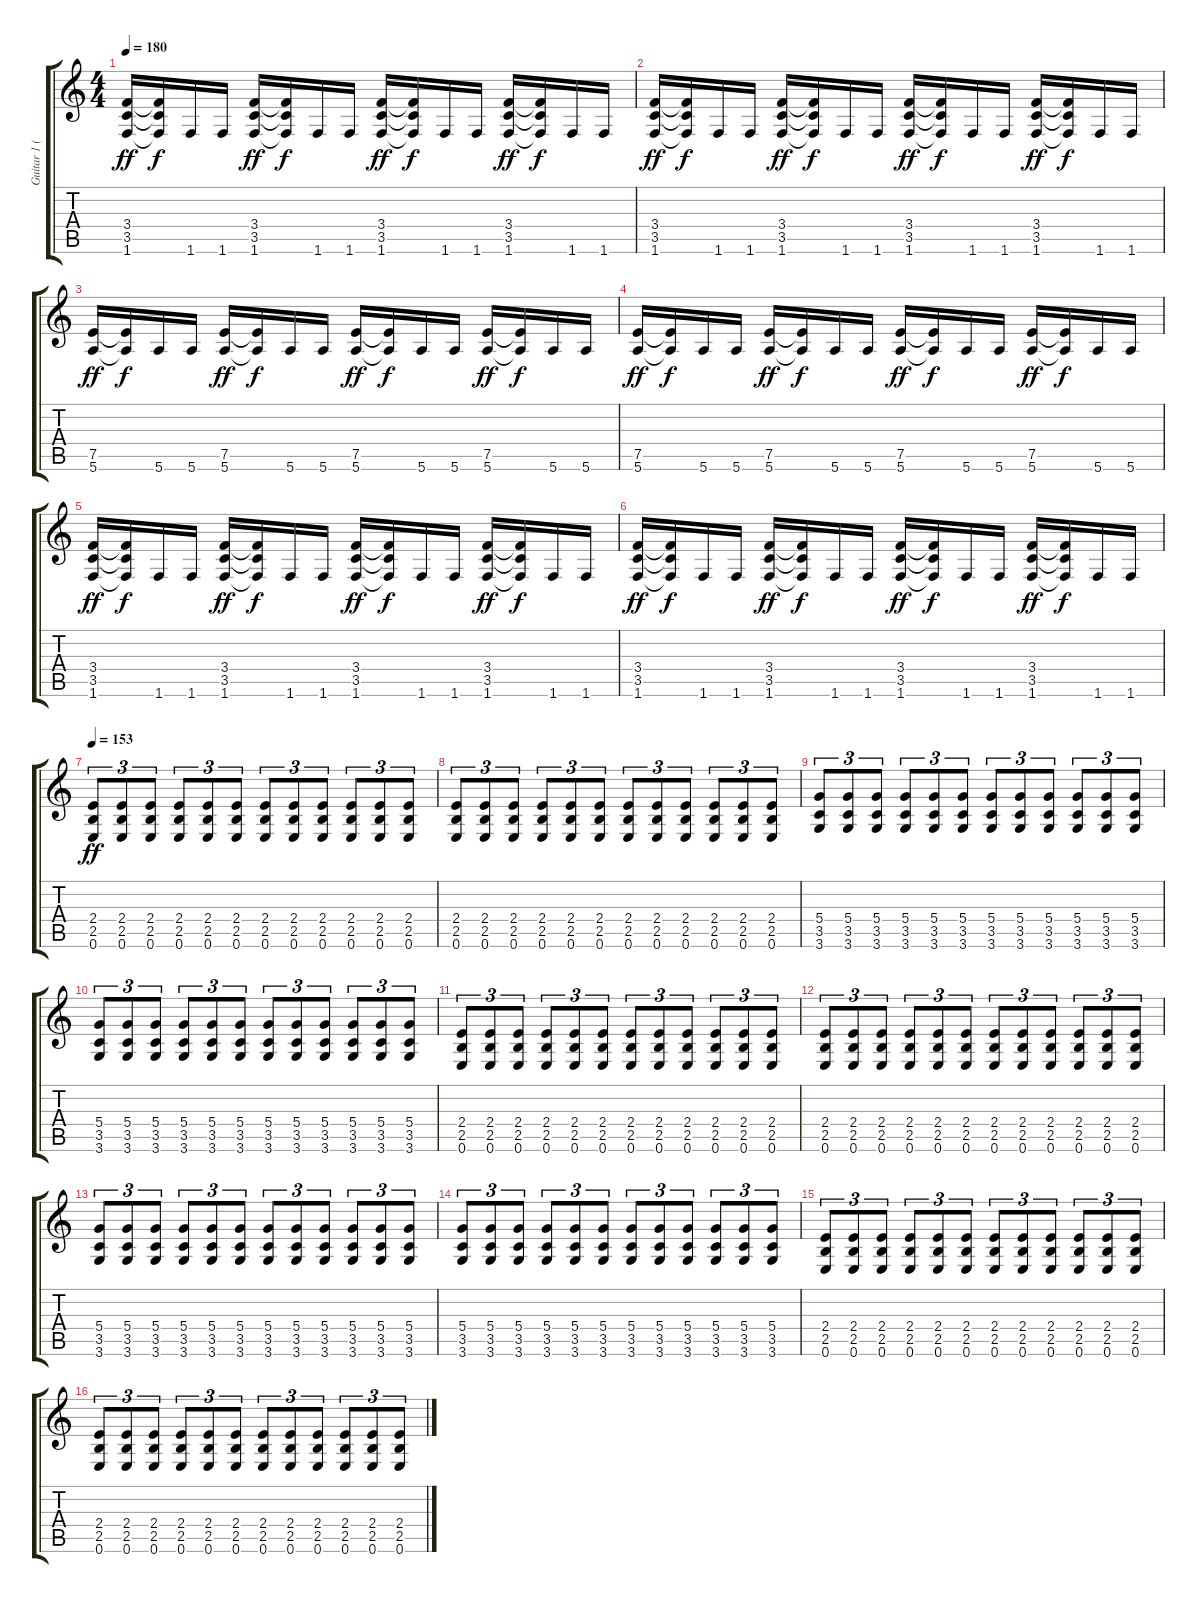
\track ("Guitar 1 (Lead)" "Guitar 1 (") {instrument distortionguitar}
\staff {score tabs}
\tuning (E4 B3 G3 D3 A2 E2) {hide}
\ts (4 4)
\tempo 180
\clef g2
\ks c
(3.4 3.5 1.6).16{dy ff} (3.4{t} 3.5{t} 1.6{t}).16{dy f} 1.6.16 1.6.16 (3.4 3.5 1.6).16{dy ff} (3.4{t} 3.5{t} 1.6{t}).16{dy f} 1.6.16 1.6.16 (3.4 3.5 1.6).16{dy ff} (3.4{t} 3.5{t} 1.6{t}).16{dy f} 1.6.16 1.6.16 (3.4 3.5 1.6).16{dy ff} (3.4{t} 3.5{t} 1.6{t}).16{dy f} 1.6.16 1.6.16 |
(3.4 3.5 1.6).16{dy ff} (3.4{t} 3.5{t} 1.6{t}).16{dy f} 1.6.16 1.6.16 (3.4 3.5 1.6).16{dy ff} (3.4{t} 3.5{t} 1.6{t}).16{dy f} 1.6.16 1.6.16 (3.4 3.5 1.6).16{dy ff} (3.4{t} 3.5{t} 1.6{t}).16{dy f} 1.6.16 1.6.16 (3.4 3.5 1.6).16{dy ff} (3.4{t} 3.5{t} 1.6{t}).16{dy f} 1.6.16 1.6.16 |
(7.5 5.6).16{dy ff} (7.5{t} 5.6{t}).16{dy f} 5.6.16 5.6.16 (7.5 5.6).16{dy ff} (7.5{t} 5.6{t}).16{dy f} 5.6.16 5.6.16 (7.5 5.6).16{dy ff} (7.5{t} 5.6{t}).16{dy f} 5.6.16 5.6.16 (7.5 5.6).16{dy ff} (7.5{t} 5.6{t}).16{dy f} 5.6.16 5.6.16 |
(7.5 5.6).16{dy ff} (7.5{t} 5.6{t}).16{dy f} 5.6.16 5.6.16 (7.5 5.6).16{dy ff} (7.5{t} 5.6{t}).16{dy f} 5.6.16 5.6.16 (7.5 5.6).16{dy ff} (7.5{t} 5.6{t}).16{dy f} 5.6.16 5.6.16 (7.5 5.6).16{dy ff} (7.5{t} 5.6{t}).16{dy f} 5.6.16 5.6.16 |
(3.4 3.5 1.6).16{dy ff} (3.4{t} 3.5{t} 1.6{t}).16{dy f} 1.6.16 1.6.16 (3.4 3.5 1.6).16{dy ff} (3.4{t} 3.5{t} 1.6{t}).16{dy f} 1.6.16 1.6.16 (3.4 3.5 1.6).16{dy ff} (3.4{t} 3.5{t} 1.6{t}).16{dy f} 1.6.16 1.6.16 (3.4 3.5 1.6).16{dy ff} (3.4{t} 3.5{t} 1.6{t}).16{dy f} 1.6.16 1.6.16 |
(3.4 3.5 1.6).16{dy ff} (3.4{t} 3.5{t} 1.6{t}).16{dy f} 1.6.16 1.6.16 (3.4 3.5 1.6).16{dy ff} (3.4{t} 3.5{t} 1.6{t}).16{dy f} 1.6.16 1.6.16 (3.4 3.5 1.6).16{dy ff} (3.4{t} 3.5{t} 1.6{t}).16{dy f} 1.6.16 1.6.16 (3.4 3.5 1.6).16{dy ff} (3.4{t} 3.5{t} 1.6{t}).16{dy f} 1.6.16 1.6.16 |
\tempo 153
(2.4 2.5 0.6).8{tu (3 2) dy ff volume 13} (2.4 2.5 0.6).8{tu (3 2)} (2.4 2.5 0.6).8{tu (3 2)} (2.4 2.5 0.6).8{tu (3 2)} (2.4 2.5 0.6).8{tu (3 2)} (2.4 2.5 0.6).8{tu (3 2)} (2.4 2.5 0.6).8{tu (3 2)} (2.4 2.5 0.6).8{tu (3 2)} (2.4 2.5 0.6).8{tu (3 2)} (2.4 2.5 0.6).8{tu (3 2)} (2.4 2.5 0.6).8{tu (3 2)} (2.4 2.5 0.6).8{tu (3 2)} |
(2.4 2.5 0.6).8{tu (3 2)} (2.4 2.5 0.6).8{tu (3 2)} (2.4 2.5 0.6).8{tu (3 2)} (2.4 2.5 0.6).8{tu (3 2)} (2.4 2.5 0.6).8{tu (3 2)} (2.4 2.5 0.6).8{tu (3 2)} (2.4 2.5 0.6).8{tu (3 2)} (2.4 2.5 0.6).8{tu (3 2)} (2.4 2.5 0.6).8{tu (3 2)} (2.4 2.5 0.6).8{tu (3 2)} (2.4 2.5 0.6).8{tu (3 2)} (2.4 2.5 0.6).8{tu (3 2)} |
(5.4 3.5 3.6).8{tu (3 2)} (5.4 3.5 3.6).8{tu (3 2)} (5.4 3.5 3.6).8{tu (3 2)} (5.4 3.5 3.6).8{tu (3 2)} (5.4 3.5 3.6).8{tu (3 2)} (5.4 3.5 3.6).8{tu (3 2)} (5.4 3.5 3.6).8{tu (3 2)} (5.4 3.5 3.6).8{tu (3 2)} (5.4 3.5 3.6).8{tu (3 2)} (5.4 3.5 3.6).8{tu (3 2)} (5.4 3.5 3.6).8{tu (3 2)} (5.4 3.5 3.6).8{tu (3 2)} |
(5.4 3.5 3.6).8{tu (3 2)} (5.4 3.5 3.6).8{tu (3 2)} (5.4 3.5 3.6).8{tu (3 2)} (5.4 3.5 3.6).8{tu (3 2)} (5.4 3.5 3.6).8{tu (3 2)} (5.4 3.5 3.6).8{tu (3 2)} (5.4 3.5 3.6).8{tu (3 2)} (5.4 3.5 3.6).8{tu (3 2)} (5.4 3.5 3.6).8{tu (3 2)} (5.4 3.5 3.6).8{tu (3 2)} (5.4 3.5 3.6).8{tu (3 2)} (5.4 3.5 3.6).8{tu (3 2)} |
(2.4 2.5 0.6).8{tu (3 2)} (2.4 2.5 0.6).8{tu (3 2)} (2.4 2.5 0.6).8{tu (3 2)} (2.4 2.5 0.6).8{tu (3 2)} (2.4 2.5 0.6).8{tu (3 2)} (2.4 2.5 0.6).8{tu (3 2)} (2.4 2.5 0.6).8{tu (3 2)} (2.4 2.5 0.6).8{tu (3 2)} (2.4 2.5 0.6).8{tu (3 2)} (2.4 2.5 0.6).8{tu (3 2)} (2.4 2.5 0.6).8{tu (3 2)} (2.4 2.5 0.6).8{tu (3 2)} |
(2.4 2.5 0.6).8{tu (3 2)} (2.4 2.5 0.6).8{tu (3 2)} (2.4 2.5 0.6).8{tu (3 2)} (2.4 2.5 0.6).8{tu (3 2)} (2.4 2.5 0.6).8{tu (3 2)} (2.4 2.5 0.6).8{tu (3 2)} (2.4 2.5 0.6).8{tu (3 2)} (2.4 2.5 0.6).8{tu (3 2)} (2.4 2.5 0.6).8{tu (3 2)} (2.4 2.5 0.6).8{tu (3 2)} (2.4 2.5 0.6).8{tu (3 2)} (2.4 2.5 0.6).8{tu (3 2)} |
(5.4 3.5 3.6).8{tu (3 2)} (5.4 3.5 3.6).8{tu (3 2)} (5.4 3.5 3.6).8{tu (3 2)} (5.4 3.5 3.6).8{tu (3 2)} (5.4 3.5 3.6).8{tu (3 2)} (5.4 3.5 3.6).8{tu (3 2)} (5.4 3.5 3.6).8{tu (3 2)} (5.4 3.5 3.6).8{tu (3 2)} (5.4 3.5 3.6).8{tu (3 2)} (5.4 3.5 3.6).8{tu (3 2)} (5.4 3.5 3.6).8{tu (3 2)} (5.4 3.5 3.6).8{tu (3 2)} |
(5.4 3.5 3.6).8{tu (3 2)} (5.4 3.5 3.6).8{tu (3 2)} (5.4 3.5 3.6).8{tu (3 2)} (5.4 3.5 3.6).8{tu (3 2)} (5.4 3.5 3.6).8{tu (3 2)} (5.4 3.5 3.6).8{tu (3 2)} (5.4 3.5 3.6).8{tu (3 2)} (5.4 3.5 3.6).8{tu (3 2)} (5.4 3.5 3.6).8{tu (3 2)} (5.4 3.5 3.6).8{tu (3 2)} (5.4 3.5 3.6).8{tu (3 2)} (5.4 3.5 3.6).8{tu (3 2)} |
(2.4 2.5 0.6).8{tu (3 2)} (2.4 2.5 0.6).8{tu (3 2)} (2.4 2.5 0.6).8{tu (3 2)} (2.4 2.5 0.6).8{tu (3 2)} (2.4 2.5 0.6).8{tu (3 2)} (2.4 2.5 0.6).8{tu (3 2)} (2.4 2.5 0.6).8{tu (3 2)} (2.4 2.5 0.6).8{tu (3 2)} (2.4 2.5 0.6).8{tu (3 2)} (2.4 2.5 0.6).8{tu (3 2)} (2.4 2.5 0.6).8{tu (3 2)} (2.4 2.5 0.6).8{tu (3 2)} |
(2.4 2.5 0.6).8{tu (3 2)} (2.4 2.5 0.6).8{tu (3 2)} (2.4 2.5 0.6).8{tu (3 2)} (2.4 2.5 0.6).8{tu (3 2)} (2.4 2.5 0.6).8{tu (3 2)} (2.4 2.5 0.6).8{tu (3 2)} (2.4 2.5 0.6).8{tu (3 2)} (2.4 2.5 0.6).8{tu (3 2)} (2.4 2.5 0.6).8{tu (3 2)} (2.4 2.5 0.6).8{tu (3 2)} (2.4 2.5 0.6).8{tu (3 2)} (2.4 2.5 0.6).8{tu (3 2)}
